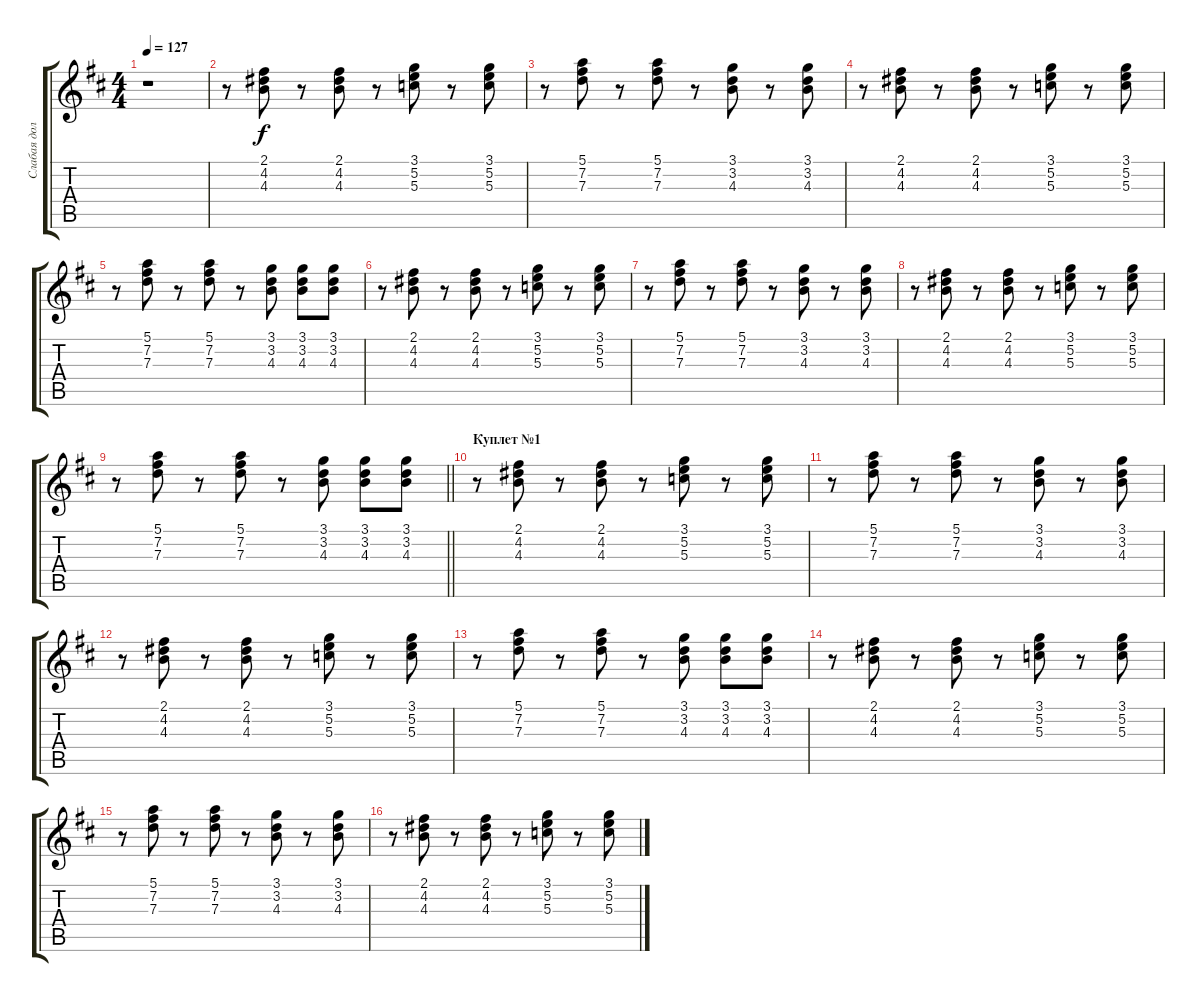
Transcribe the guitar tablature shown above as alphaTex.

\track ("Слабая доля (Е.Летов)" "Слабая дол") {instrument overdrivenguitar}
\staff {score tabs}
\tuning (E4 B3 G3 D3 A2 E2) {hide}
\ts (4 4)
\tempo 127
\clef g2
\ks d
r.1{dy f instrument overdrivenguitar} |
r.8 (2.1 4.2 4.3).8 r.8 (2.1 4.2 4.3).8 r.8 (3.1 5.2 5.3).8 r.8 (3.1 5.2 5.3).8 |
r.8 (5.1 7.2 7.3).8 r.8 (5.1 7.2 7.3).8 r.8 (3.1 3.2 4.3).8 r.8 (3.1 3.2 4.3).8 |
r.8 (2.1 4.2 4.3).8 r.8 (2.1 4.2 4.3).8 r.8 (3.1 5.2 5.3).8 r.8 (3.1 5.2 5.3).8 |
r.8 (5.1 7.2 7.3).8 r.8 (5.1 7.2 7.3).8 r.8 (3.1 3.2 4.3).8 (3.1 3.2 4.3).8 (3.1 3.2 4.3).8 |
r.8 (2.1 4.2 4.3).8 r.8 (2.1 4.2 4.3).8 r.8 (3.1 5.2 5.3).8 r.8 (3.1 5.2 5.3).8 |
r.8 (5.1 7.2 7.3).8 r.8 (5.1 7.2 7.3).8 r.8 (3.1 3.2 4.3).8 r.8 (3.1 3.2 4.3).8 |
r.8 (2.1 4.2 4.3).8 r.8 (2.1 4.2 4.3).8 r.8 (3.1 5.2 5.3).8 r.8 (3.1 5.2 5.3).8 |
\barLineRight lightlight
r.8 (5.1 7.2 7.3).8 r.8 (5.1 7.2 7.3).8 r.8 (3.1 3.2 4.3).8 (3.1 3.2 4.3).8 (3.1 3.2 4.3).8 |
\section ("" "Куплет №1")
r.8 (2.1 4.2 4.3).8 r.8 (2.1 4.2 4.3).8 r.8 (3.1 5.2 5.3).8 r.8 (3.1 5.2 5.3).8 |
r.8 (5.1 7.2 7.3).8 r.8 (5.1 7.2 7.3).8 r.8 (3.1 3.2 4.3).8 r.8 (3.1 3.2 4.3).8 |
r.8 (2.1 4.2 4.3).8 r.8 (2.1 4.2 4.3).8 r.8 (3.1 5.2 5.3).8 r.8 (3.1 5.2 5.3).8 |
r.8 (5.1 7.2 7.3).8 r.8 (5.1 7.2 7.3).8 r.8 (3.1 3.2 4.3).8 (3.1 3.2 4.3).8 (3.1 3.2 4.3).8 |
r.8 (2.1 4.2 4.3).8 r.8 (2.1 4.2 4.3).8 r.8 (3.1 5.2 5.3).8 r.8 (3.1 5.2 5.3).8 |
r.8 (5.1 7.2 7.3).8 r.8 (5.1 7.2 7.3).8 r.8 (3.1 3.2 4.3).8 r.8 (3.1 3.2 4.3).8 |
r.8 (2.1 4.2 4.3).8 r.8 (2.1 4.2 4.3).8 r.8 (3.1 5.2 5.3).8 r.8 (3.1 5.2 5.3).8
